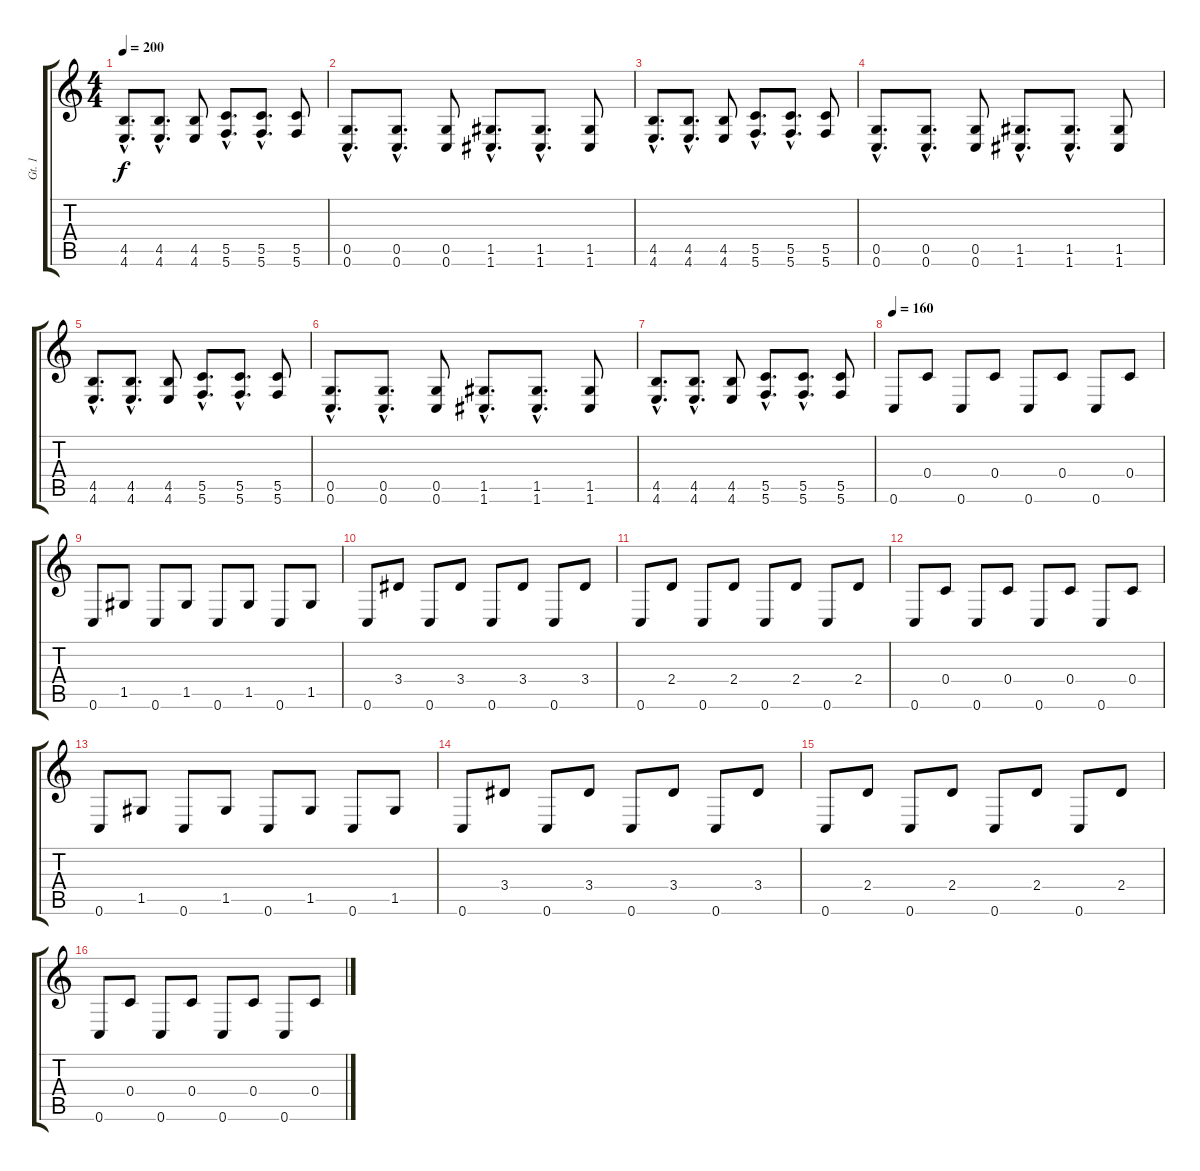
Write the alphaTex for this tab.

\track ("Gt. 1" "Gt. 1") {instrument overdrivenguitar}
\staff {score tabs}
\tuning (D4 A3 F3 C3 G2 C2) {hide}
\ts (4 4)
\tempo 200
\clef g2
\ks c
(4.5{hac} 4.6{hac}).8{d dy f} (4.5{hac} 4.6{hac}).8{d} (4.5 4.6).8 (5.5{hac} 5.6{hac}).8{d} (5.5{hac} 5.6{hac}).8{d} (5.5 5.6).8 |
(0.5{hac} 0.6{hac}).8{d} (0.5{hac} 0.6{hac}).8{d} (0.5 0.6).8 (1.5{hac} 1.6{hac}).8{d} (1.5{hac} 1.6{hac}).8{d} (1.5 1.6).8 |
(4.5{hac} 4.6{hac}).8{d} (4.5{hac} 4.6{hac}).8{d} (4.5 4.6).8 (5.5{hac} 5.6{hac}).8{d} (5.5{hac} 5.6{hac}).8{d} (5.5 5.6).8 |
(0.5{hac} 0.6{hac}).8{d} (0.5{hac} 0.6{hac}).8{d} (0.5 0.6).8 (1.5{hac} 1.6{hac}).8{d} (1.5{hac} 1.6{hac}).8{d} (1.5 1.6).8 |
(4.5{hac} 4.6{hac}).8{d} (4.5{hac} 4.6{hac}).8{d} (4.5 4.6).8 (5.5{hac} 5.6{hac}).8{d} (5.5{hac} 5.6{hac}).8{d} (5.5 5.6).8 |
(0.5{hac} 0.6{hac}).8{d} (0.5{hac} 0.6{hac}).8{d} (0.5 0.6).8 (1.5{hac} 1.6{hac}).8{d} (1.5{hac} 1.6{hac}).8{d} (1.5 1.6).8 |
(4.5{hac} 4.6{hac}).8{d} (4.5{hac} 4.6{hac}).8{d} (4.5 4.6).8 (5.5{hac} 5.6{hac}).8{d} (5.5{hac} 5.6{hac}).8{d} (5.5 5.6).8 |
\tempo 160
0.6.8 0.4.8 0.6.8 0.4.8 0.6.8 0.4.8 0.6.8 0.4.8 |
0.6.8 1.5.8 0.6.8 1.5.8 0.6.8 1.5.8 0.6.8 1.5.8 |
0.6.8 3.4.8 0.6.8 3.4.8 0.6.8 3.4.8 0.6.8 3.4.8 |
0.6.8 2.4.8 0.6.8 2.4.8 0.6.8 2.4.8 0.6.8 2.4.8 |
0.6.8 0.4.8 0.6.8 0.4.8 0.6.8 0.4.8 0.6.8 0.4.8 |
0.6.8 1.5.8 0.6.8 1.5.8 0.6.8 1.5.8 0.6.8 1.5.8 |
0.6.8 3.4.8 0.6.8 3.4.8 0.6.8 3.4.8 0.6.8 3.4.8 |
0.6.8 2.4.8 0.6.8 2.4.8 0.6.8 2.4.8 0.6.8 2.4.8 |
0.6.8 0.4.8 0.6.8 0.4.8 0.6.8 0.4.8 0.6.8 0.4.8
